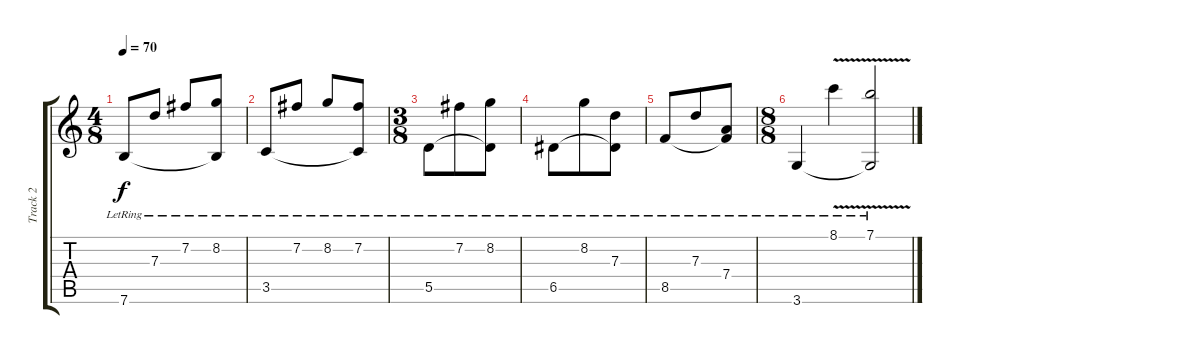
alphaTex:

\track ("Track 2" "Track 2") {instrument acousticguitarsteel}
\staff {score tabs}
\tuning (E4 B3 G3 D3 A2 E2) {hide}
\ts (4 8)
\tempo 70
\clef g2
\ks c
7.6{lr}.8{dy f} 7.3{lr}.8 7.2{lr}.8 (8.2{lr} 7.6{t}).8 |
3.5{lr}.8 7.2{lr}.8 8.2{lr}.8 (7.2{lr} 3.5{t}).8 |
\ts (3 8)
5.5{lr}.8 7.2{lr}.8 (8.2{lr} 5.5{t}).8 |
6.5{lr}.8 8.2{lr}.8 (7.3{lr} 6.5{t}).8 |
8.5{lr}.8 7.3{lr}.8 (7.4{lr} 8.5{t}).8 |
\ts (8 8)
3.6{lr}.4 8.1{v lr}.4 (7.1{v lr} 3.6{t}).2
